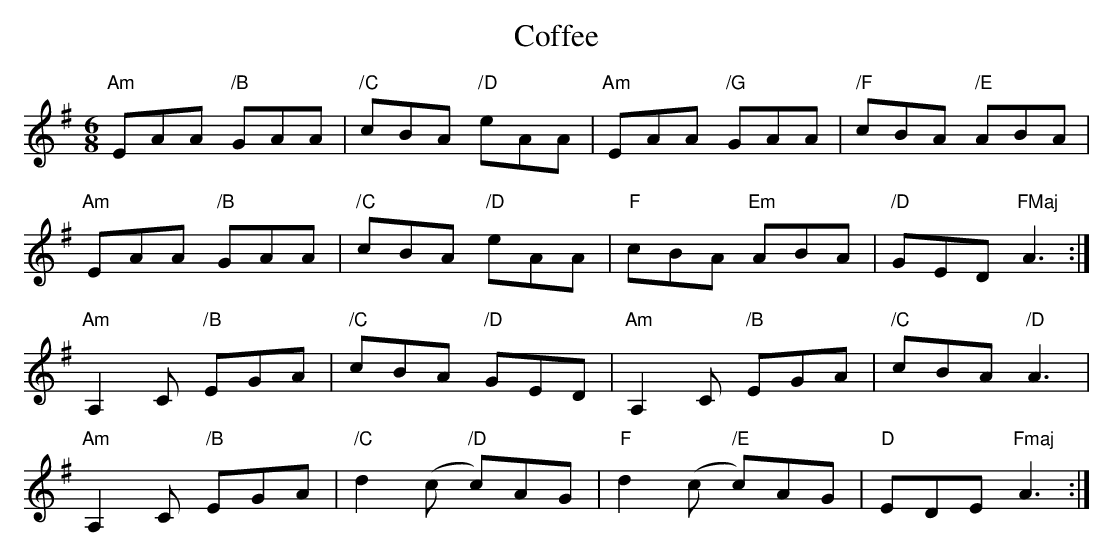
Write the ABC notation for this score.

X:1
T:Coffee
M:6/8
L:1/8
K:Em
C:Gary Haggerty
"Am"EAA "/B"GAA|"/C"cBA "/D"eAA|"Am"EAA "/G"GAA|"/F"cBA "/E"ABA|!
"Am"EAA "/B"GAA|"/C"cBA "/D"eAA|"F"cBA "Em"ABA|"/D"GED "FMaj"A3:|]!
"Am"A,2C "/B"EGA|"/C"cBA "/D"GED|"Am"A,2C "/B"EGA|"/C"cBA "/D"A3|!
"Am"A,2C "/B"EGA|"/C"d2">"(c "/D"c)AG|"F"d2">"(c "/E"c)AG|"D"EDE "Fmaj"A3:|]!
